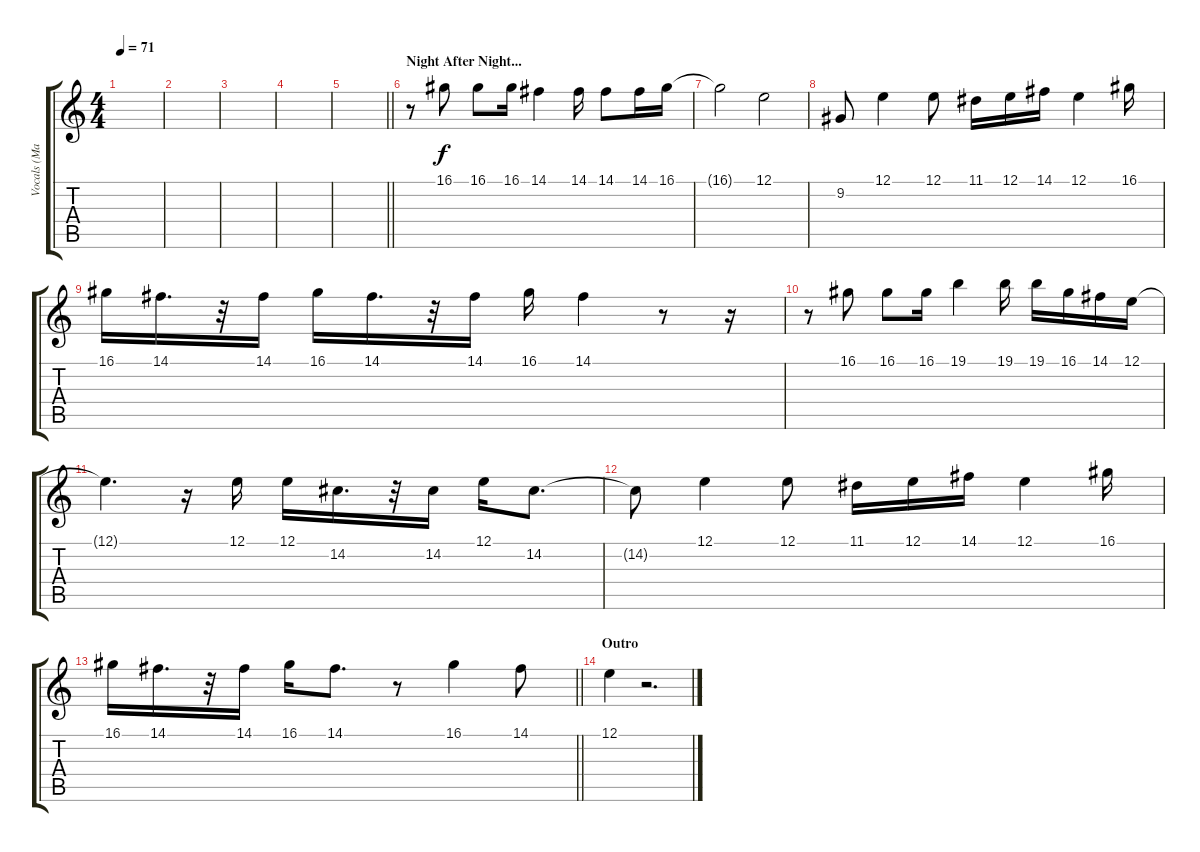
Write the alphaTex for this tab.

\track ("Vocals (Maja)" "Vocals (Ma") {instrument vibraphone}
\staff {score tabs}
\tuning (E4 B3 G3 D3 A2 E2) {hide}
\ts (4 4)
\tempo 71
\clef g2
\ks c
|
|
|
|
\barLineRight lightlight
|
\section ("" "Night After Night...")
r.8 16.1.8 16.1.8 16.1.16 14.1.4 14.1.16 14.1.8 14.1.16 16.1.16 |
16.1{t}.2 12.1.2 |
9.2.8 12.1.4 12.1.8 11.1.16 12.1.16 14.1.16 12.1.4 16.1.16 |
16.1.16 14.1.16{d} r.32 14.1.16 16.1.16 14.1.16{d} r.32 14.1.16 16.1.16 14.1.4 r.8 r.16 |
r.8 16.1.8 16.1.8 16.1.16 19.1.4 19.1.16 19.1.16 16.1.16 14.1.16 12.1.16 |
12.1{t}.4{d} r.16 12.1.16 12.1.16 14.2.16{d} r.32 14.2.16 12.1.16 14.2.8{d} |
14.2{t}.8 12.1.4 12.1.8 11.1.16 12.1.16 14.1.16 12.1.4 16.1.16 |
\barLineRight lightlight
16.1.16 14.1.16{d} r.32 14.1.16 16.1.16 14.1.8{d} r.8 16.1.4 14.1.8 |
\section ("" "Outro")
12.1.4 r.2{d}
